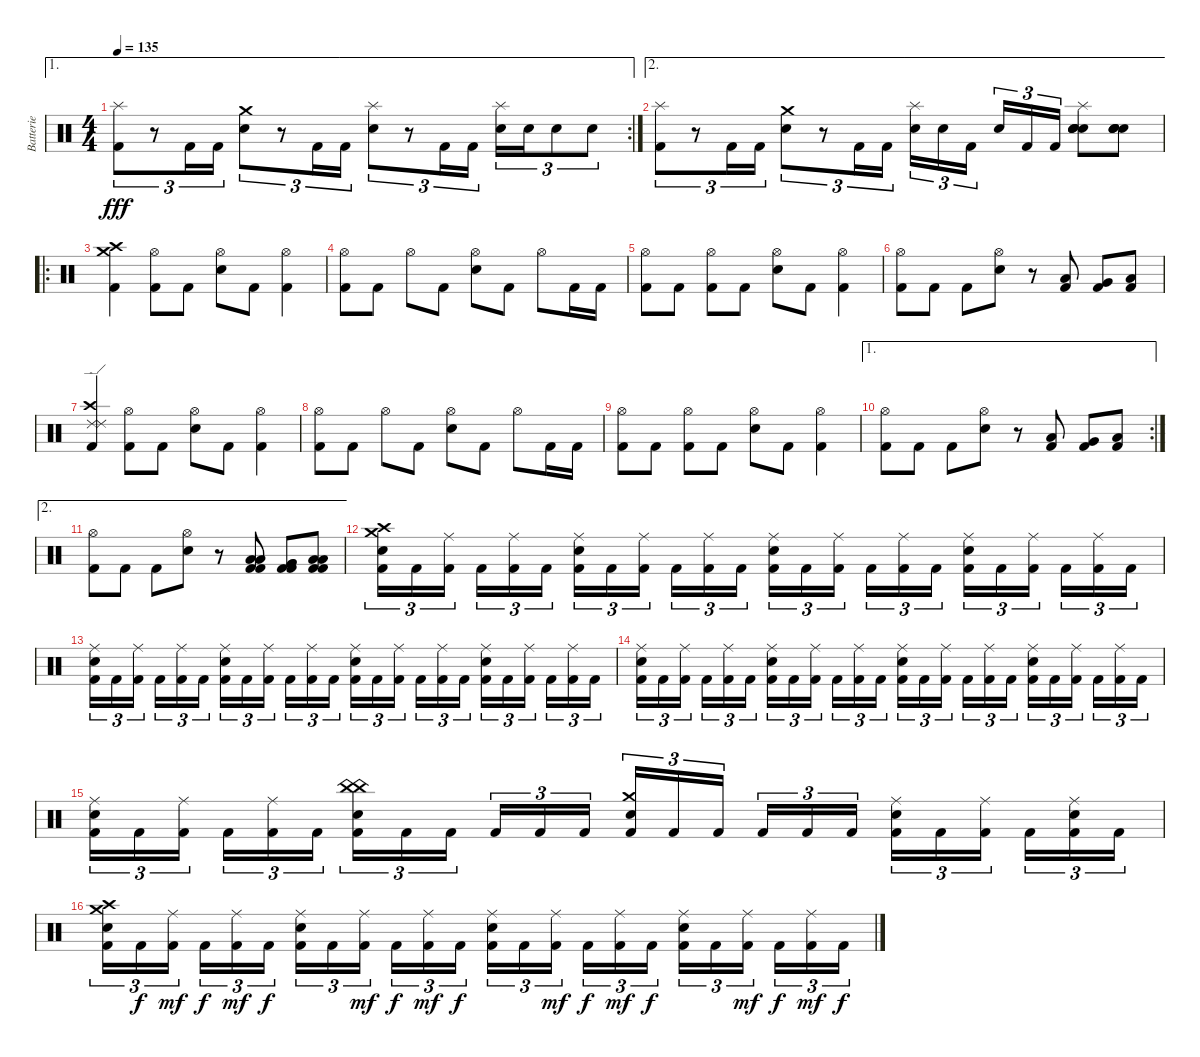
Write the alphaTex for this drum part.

\track ("Batterie" "Batterie") {instrument percussion}
\staff {score}
\articulation defaults
\ae 1
\rc 2
\ts (4 4)
\tempo 135
\clef neutral
\ks c
("Splash (hit)" "Kick (hit) 2").8{tu (3 2) dy fff} r.8{tu (3 2)} "Kick (hit) 2".16{tu (3 2)} "Kick (hit) 2".16{tu (3 2)} ("Crash medium (hit)" "Electric Snare (hit)").8{tu (3 2)} r.8{tu (3 2)} "Kick (hit) 2".16{tu (3 2)} "Kick (hit) 2".16{tu (3 2)} ("Splash (hit)" "Electric Snare (hit)").8{tu (3 2)} r.8{tu (3 2)} "Kick (hit) 2".16{tu (3 2)} "Kick (hit) 2".16{tu (3 2)} ("Splash (hit)" "Electric Snare (hit)").16{tu (3 2)} "Electric Snare (hit)".16{tu (3 2)} "Electric Snare (hit)".8{tu (3 2)} "Electric Snare (hit)".8{tu (3 2)} |
\ae 2
("Splash (hit)" "Kick (hit) 2").8{tu (3 2)} r.8{tu (3 2)} "Kick (hit) 2".16{tu (3 2)} "Kick (hit) 2".16{tu (3 2)} ("Crash medium (hit)" "Electric Snare (hit)").8{tu (3 2)} r.8{tu (3 2)} "Kick (hit) 2".16{tu (3 2)} "Kick (hit) 2".16{tu (3 2)} ("Splash (hit)" "Electric Snare (hit)").16{tu (3 2)} "Electric Snare (hit)".16{tu (3 2)} "Kick (hit) 2".16{tu (3 2) beam splitsecondary} "Electric Snare (hit)".16{tu (3 2)} "Kick (hit) 2".16{tu (3 2)} "Kick (hit) 2".16{tu (3 2)} ("Splash (hit)" "Electric Snare (hit)" "Electric Snare (hit)" "Electric Snare (hit)" "Electric Snare (hit)").8 ("Electric Snare (hit)" "Electric Snare (hit)" "Electric Snare (hit)" "Electric Snare (hit)").8 |
\ro
("Crash high (hit)" "Crash medium (hit)" "Kick (hit) 2").4 ("Hi-Hat (open)" "Kick (hit) 2").8 "Kick (hit) 2".8 ("Hi-Hat (open)" "Electric Snare (hit)").8 "Kick (hit) 2".8 ("Hi-Hat (open)" "Kick (hit) 2").4 |
("Hi-Hat (open)" "Kick (hit) 2").8 "Kick (hit) 2".8 "Hi-Hat (open)".8 "Kick (hit) 2".8 ("Hi-Hat (open)" "Electric Snare (hit)").8 "Kick (hit) 2".8 "Hi-Hat (open)".8 "Kick (hit) 2".16 "Kick (hit) 2".16 |
("Hi-Hat (open)" "Kick (hit) 2").8 "Kick (hit) 2".8 ("Hi-Hat (open)" "Kick (hit) 2").8 "Kick (hit) 2".8 ("Hi-Hat (open)" "Electric Snare (hit)").8 "Kick (hit) 2".8 ("Hi-Hat (open)" "Kick (hit) 2").4 |
("Hi-Hat (open)" "Kick (hit) 2").8 "Kick (hit) 2".8 "Kick (hit) 2".8 ("Hi-Hat (open)" "Electric Snare (hit)").8 r.8 ("Low Tom (hit)" "Kick (hit) 2").8 ("Very Low Tom (hit)" "Kick (hit) 2").8 ("Low Floor Tom (hit)" "Kick (hit) 2").8 |
("Crash high (hit)" "Ride (edge) 2" "Ride (edge) 2" "Kick (hit) 2").4 ("Hi-Hat (open)" "Kick (hit) 2").8 "Kick (hit) 2".8 ("Hi-Hat (open)" "Electric Snare (hit)").8 "Kick (hit) 2".8 ("Hi-Hat (open)" "Kick (hit) 2").4 |
("Hi-Hat (open)" "Kick (hit) 2").8 "Kick (hit) 2".8 "Hi-Hat (open)".8 "Kick (hit) 2".8 ("Hi-Hat (open)" "Electric Snare (hit)").8 "Kick (hit) 2".8 "Hi-Hat (open)".8 "Kick (hit) 2".16 "Kick (hit) 2".16 |
("Hi-Hat (open)" "Kick (hit) 2").8 "Kick (hit) 2".8 ("Hi-Hat (open)" "Kick (hit) 2").8 "Kick (hit) 2".8 ("Hi-Hat (open)" "Electric Snare (hit)").8 "Kick (hit) 2".8 ("Hi-Hat (open)" "Kick (hit) 2").4 |
\ae 1
\rc 2
("Hi-Hat (open)" "Kick (hit) 2").8 "Kick (hit) 2".8 "Kick (hit) 2".8 ("Hi-Hat (open)" "Electric Snare (hit)").8 r.8 ("Low Tom (hit)" "Kick (hit) 2").8 ("Very Low Tom (hit)" "Kick (hit) 2").8 ("Low Floor Tom (hit)" "Kick (hit) 2").8 |
\ae 2
("Hi-Hat (open)" "Kick (hit) 2").8 "Kick (hit) 2".8 "Kick (hit) 2".8 ("Hi-Hat (open)" "Electric Snare (hit)").8 r.8 ("Low Tom (hit)" "Low Tom (hit)" "Kick (hit) 2" "Kick (hit) 2").8 ("Very Low Tom (hit)" "Very Low Tom (hit)" "Kick (hit) 2" "Kick (hit) 2").8 ("Low Floor Tom (hit)" "Low Floor Tom (hit)" "Kick (hit) 2" "Kick (hit) 2").8 |
("Crash high (hit)" "Crash medium (hit)" "Electric Snare (hit)" "Kick (hit) 2").16{tu (3 2)} "Kick (hit) 2".16{tu (3 2)} ("Ride (middle)" "Kick (hit) 2").16{tu (3 2) beam splitsecondary} "Kick (hit) 2".16{tu (3 2)} ("Ride (middle)" "Kick (hit) 2").16{tu (3 2)} "Kick (hit) 2".16{tu (3 2)} ("Ride (middle)" "Electric Snare (hit)" "Kick (hit) 2").16{tu (3 2)} "Kick (hit) 2".16{tu (3 2)} ("Ride (middle)" "Kick (hit) 2").16{tu (3 2) beam splitsecondary} "Kick (hit) 2".16{tu (3 2)} ("Ride (middle)" "Kick (hit) 2").16{tu (3 2)} "Kick (hit) 2".16{tu (3 2)} ("Ride (middle)" "Electric Snare (hit)" "Kick (hit) 2").16{tu (3 2)} "Kick (hit) 2".16{tu (3 2)} ("Ride (middle)" "Kick (hit) 2").16{tu (3 2) beam splitsecondary} "Kick (hit) 2".16{tu (3 2)} ("Ride (middle)" "Kick (hit) 2").16{tu (3 2)} "Kick (hit) 2".16{tu (3 2)} ("Ride (middle)" "Electric Snare (hit)" "Kick (hit) 2").16{tu (3 2)} "Kick (hit) 2".16{tu (3 2)} ("Ride (middle)" "Kick (hit) 2").16{tu (3 2) beam splitsecondary} "Kick (hit) 2".16{tu (3 2)} ("Ride (middle)" "Kick (hit) 2").16{tu (3 2)} "Kick (hit) 2".16{tu (3 2)} |
("Ride (middle)" "Electric Snare (hit)" "Kick (hit) 2").16{tu (3 2)} "Kick (hit) 2".16{tu (3 2)} ("Ride (middle)" "Kick (hit) 2").16{tu (3 2) beam splitsecondary} "Kick (hit) 2".16{tu (3 2)} ("Ride (middle)" "Kick (hit) 2").16{tu (3 2)} "Kick (hit) 2".16{tu (3 2)} ("Ride (middle)" "Electric Snare (hit)" "Kick (hit) 2").16{tu (3 2)} "Kick (hit) 2".16{tu (3 2)} ("Ride (middle)" "Kick (hit) 2").16{tu (3 2) beam splitsecondary} "Kick (hit) 2".16{tu (3 2)} ("Ride (middle)" "Kick (hit) 2").16{tu (3 2)} "Kick (hit) 2".16{tu (3 2)} ("Ride (middle)" "Electric Snare (hit)" "Kick (hit) 2").16{tu (3 2)} "Kick (hit) 2".16{tu (3 2)} ("Ride (middle)" "Kick (hit) 2").16{tu (3 2) beam splitsecondary} "Kick (hit) 2".16{tu (3 2)} ("Ride (middle)" "Kick (hit) 2").16{tu (3 2)} "Kick (hit) 2".16{tu (3 2)} ("Ride (middle)" "Electric Snare (hit)" "Kick (hit) 2").16{tu (3 2)} "Kick (hit) 2".16{tu (3 2)} ("Ride (middle)" "Kick (hit) 2").16{tu (3 2) beam splitsecondary} "Kick (hit) 2".16{tu (3 2)} ("Ride (middle)" "Kick (hit) 2").16{tu (3 2)} "Kick (hit) 2".16{tu (3 2)} |
("Ride (middle)" "Electric Snare (hit)" "Kick (hit) 2").16{tu (3 2)} "Kick (hit) 2".16{tu (3 2)} ("Ride (middle)" "Kick (hit) 2").16{tu (3 2) beam splitsecondary} "Kick (hit) 2".16{tu (3 2)} ("Ride (middle)" "Kick (hit) 2").16{tu (3 2)} "Kick (hit) 2".16{tu (3 2)} ("Ride (middle)" "Electric Snare (hit)" "Kick (hit) 2").16{tu (3 2)} "Kick (hit) 2".16{tu (3 2)} ("Ride (middle)" "Kick (hit) 2").16{tu (3 2) beam splitsecondary} "Kick (hit) 2".16{tu (3 2)} ("Ride (middle)" "Kick (hit) 2").16{tu (3 2)} "Kick (hit) 2".16{tu (3 2)} ("Ride (middle)" "Electric Snare (hit)" "Kick (hit) 2").16{tu (3 2)} "Kick (hit) 2".16{tu (3 2)} ("Ride (middle)" "Kick (hit) 2").16{tu (3 2) beam splitsecondary} "Kick (hit) 2".16{tu (3 2)} ("Ride (middle)" "Kick (hit) 2").16{tu (3 2)} "Kick (hit) 2".16{tu (3 2)} ("Ride (middle)" "Electric Snare (hit)" "Kick (hit) 2").16{tu (3 2)} "Kick (hit) 2".16{tu (3 2)} ("Ride (middle)" "Kick (hit) 2").16{tu (3 2) beam splitsecondary} "Kick (hit) 2".16{tu (3 2)} ("Ride (middle)" "Kick (hit) 2").16{tu (3 2)} "Kick (hit) 2".16{tu (3 2)} |
("Ride (middle)" "Electric Snare (hit)" "Kick (hit) 2").16{tu (3 2)} "Kick (hit) 2".16{tu (3 2)} ("Ride (middle)" "Kick (hit) 2").16{tu (3 2) beam splitsecondary} "Kick (hit) 2".16{tu (3 2)} ("Ride (middle)" "Kick (hit) 2").16{tu (3 2)} "Kick (hit) 2".16{tu (3 2)} ("China (hit)" "China (hit)" "Electric Snare (hit)" "Kick (hit) 2").16{tu (3 2)} "Kick (hit) 2".16{tu (3 2)} "Kick (hit) 2".16{tu (3 2) beam splitsecondary} "Kick (hit) 2".16{tu (3 2)} "Kick (hit) 2".16{tu (3 2)} "Kick (hit) 2".16{tu (3 2)} ("Crash medium (hit)" "Electric Snare (hit)" "Kick (hit) 2").16{tu (3 2)} "Kick (hit) 2".16{tu (3 2)} "Kick (hit) 2".16{tu (3 2) beam splitsecondary} "Kick (hit) 2".16{tu (3 2)} "Kick (hit) 2".16{tu (3 2)} "Kick (hit) 2".16{tu (3 2)} ("Ride (middle)" "Electric Snare (hit)" "Kick (hit) 2").16{tu (3 2)} "Kick (hit) 2".16{tu (3 2)} ("Ride (middle)" "Kick (hit) 2").16{tu (3 2) beam splitsecondary} "Kick (hit) 2".16{tu (3 2)} ("Ride (middle)" "Electric Snare (hit)" "Kick (hit) 2").16{tu (3 2)} "Kick (hit) 2".16{tu (3 2)} |
("Crash high (hit)" "Crash medium (hit)" "Electric Snare (hit)" "Kick (hit) 2").16{tu (3 2)} "Kick (hit) 2".16{tu (3 2) dy f} ("Ride (middle)" "Kick (hit) 2").16{tu (3 2) dy mf beam splitsecondary} "Kick (hit) 2".16{tu (3 2) dy f} ("Ride (middle)" "Kick (hit) 2").16{tu (3 2) dy mf} "Kick (hit) 2".16{tu (3 2) dy f} ("Ride (middle)" "Electric Snare (hit)" "Kick (hit) 2").16{tu (3 2)} "Kick (hit) 2".16{tu (3 2)} ("Ride (middle)" "Kick (hit) 2").16{tu (3 2) dy mf beam splitsecondary} "Kick (hit) 2".16{tu (3 2) dy f} ("Ride (middle)" "Kick (hit) 2").16{tu (3 2) dy mf} "Kick (hit) 2".16{tu (3 2) dy f} ("Ride (middle)" "Electric Snare (hit)" "Kick (hit) 2").16{tu (3 2)} "Kick (hit) 2".16{tu (3 2)} ("Ride (middle)" "Kick (hit) 2").16{tu (3 2) dy mf beam splitsecondary} "Kick (hit) 2".16{tu (3 2) dy f} ("Ride (middle)" "Kick (hit) 2").16{tu (3 2) dy mf} "Kick (hit) 2".16{tu (3 2) dy f} ("Ride (middle)" "Electric Snare (hit)" "Kick (hit) 2").16{tu (3 2)} "Kick (hit) 2".16{tu (3 2)} ("Ride (middle)" "Kick (hit) 2").16{tu (3 2) dy mf beam splitsecondary} "Kick (hit) 2".16{tu (3 2) dy f} ("Ride (middle)" "Kick (hit) 2").16{tu (3 2) dy mf} "Kick (hit) 2".16{tu (3 2) dy f}
